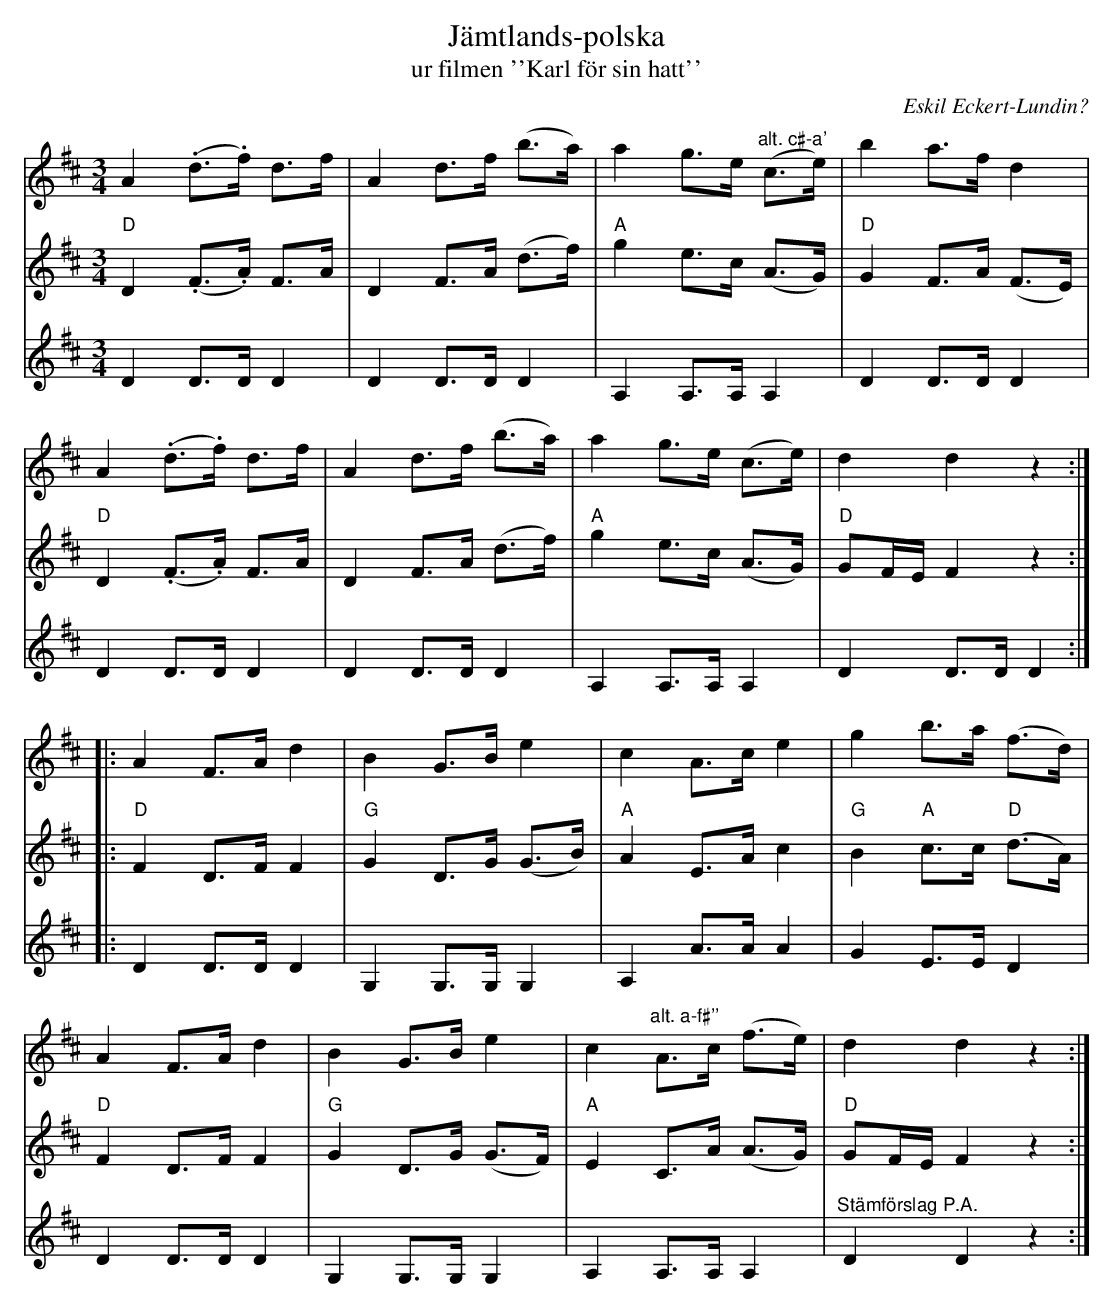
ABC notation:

X:1
T:Jämtlands-polska
T:ur filmen ''Karl för sin hatt''
O:Eskil Eckert-Lundin?
L:1/8
M:3/4
K:D
V:1
A2 (.d>.f) d>f | A2 d>f (b>a) | a2 g>e "alt. c#-a'" (c>e) | b2 a>f d2 |
A2 (.d>.f) d>f | A2 d>f (b>a) | a2 g>e (c>e) | d2 d2 z2 :|
|: A2 F>A d2 | B2 G>B e2 | c2 A>c e2 | g2 b>a (f>d) |
A2 F>A d2 | B2 G>B e2 | c2 "alt. a-f#''" A>c (f>e) | d2 d2 z2 :|
V:2
"D" D2 (.F>.A) F>A | D2 F>A (d>f) | "A" g2 e>c (A>G) |"D" G2 F>A (F>E) |
"D" D2 (.F>.A) F>A | D2 F>A (d>f) | "A" g2 e>c (A>G) |"D" GF/E/ F2 z2 :|
|:"D" F2 D>F F2 |"G" G2 D>G (G>B) | "A" A2 E>A c2 |"G" B2 "A" c>c "D" (d>A) |
"D" F2 D>F F2 |"G" G2 D>G (G>F) | "A" E2 C>A (A>G) |"D" GF/E/ F2 z2 :|
V:3 D2 D>D D2 | D2 D>D D2 | A,2 A,>A, A,2 | D2 D>D D2 |
D2 D>D D2 | D2 D>D D2 | A,2 A,>A, A,2 | D2 D>D D2 :|
|: D2 D>D D2 | G,2 G,>G, G,2 | A,2 A>A A2 | G2 E>E D2 |
D2 D>D D2 | G,2 G,>G, G,2 | A,2 A,>A, A,2 |"^Stämförslag P.A." D2 D2 z2 :|
